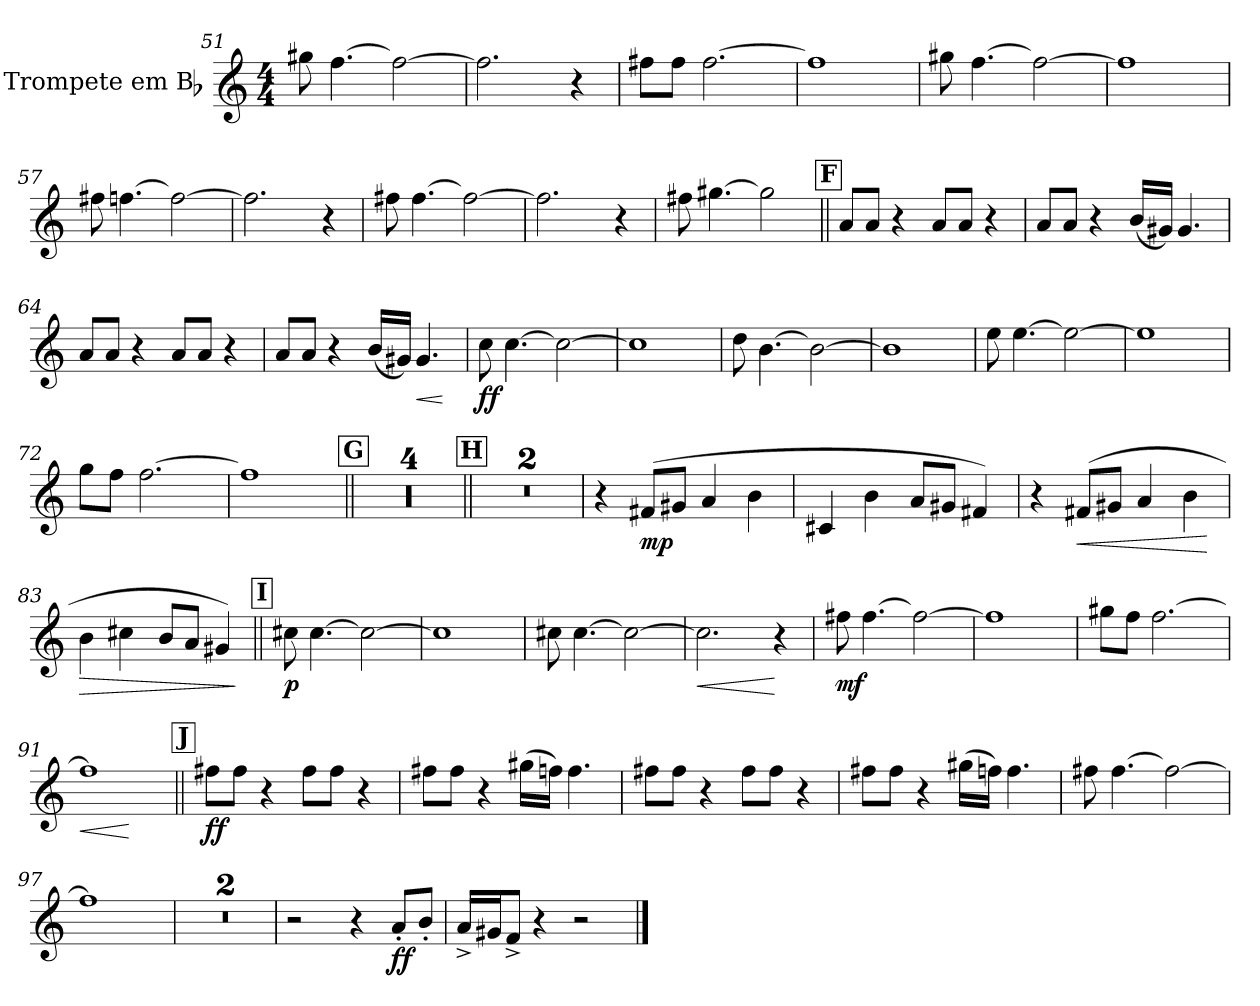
**kern	**dynam
*part1	*part1
*staff1	*staff1
*I"Trompete em Bb	*
*I'Tpt. em Bb	*
*clefG2	*
*ITrd1c2	*
*k[b-e-]	*
*M4/4	*
=51	=51
8ff#X\	.
[4.ee-\	.
2ee-\_	.
!!LO:LB:g=z
=52	=52
2.ee-\]	.
4r	.
=53	=53
8een\L	.
8ee\J	.
[2.ee\	.
=54	=54
1ee]	.
=55	=55
8ff#X\	.
[4.ee-\	.
2ee-\_	.
=56	=56
1ee-]	.
=57	=57
8een\	.
[4.ee-X\	.
2ee-\_	.
=58	=58
2.ee-\]	.
4r	.
=59	=59
8een\	.
[4.ee\	.
2ee\_	.
=60	=60
2.ee\]	.
4r	.
=61	=61
8een\	.
[4.ff#X\	.
2ff#\]	.
!!LO:LB:g=z
!!LO:REH:place=s1:a:B:fs=14:t=F
=62||	=62||
8g/L	.
8g/J	.
4r	.
8g/L	.
8g/J	.
4r	.
=63	=63
8g/L	.
8g/J	.
4r	.
(16a/LL	.
16f#X/JJ)	.
4.f#/	.
=64	=64
8g/L	.
8g/J	.
4r	.
8g/L	.
8g/J	.
4r	.
=65	=65
8g/L	.
8g/J	.
4r	.
(16a/LL	.
16f#X/JJ)	.
!	!LO:HP:b
4.f#/	<
.	[
=66	=66
!	!LO:DY:b
8b-\	ff
[4.b-\	.
2b-\_	.
=67	=67
1b-]	.
=68	=68
8cc\	.
[4.a\	.
2a\_	.
!!LO:LB:g=z
=69	=69
1a]	.
=70	=70
8dd\	.
[4.dd\	.
2dd\_	.
=71	=71
1dd]	.
=72	=72
8ff\L	.
8ee-\J	.
[2.ee-\	.
=73	=73
1ee-]	.
!!LO:REH:place=s1:B:fs=14:t=G
=74||	=74||
1r	.
=75	=75
1r	.
=76	=76
1r	.
=77	=77
1r	.
!!LO:REH:place=s1:B:fs=14:t=H
=78||	=78||
1r	.
=79	=79
1r	.
=80	=80
4r	.
!	!LO:DY:b
(8en/L	mp
8f#X/J	.
4g/	.
4a\	.
=81	=81
4Bn/	.
4a\	.
8g/L	.
8f#X/J	.
4en/)	.
!!LO:LB:g=z
=82	=82
4r	.
!	!LO:HP:b
(8en/L	<
8f#X/J	.
4g/	.
4a\	.
.	[
=83	=83
!	!LO:HP:b
4a\	>
4bn\	.
8a/L	.
8g/J	.
4f#X/)	.
.	]
!!LO:REH:place=s1:a:B:fs=14:t=I
=84||	=84||
!	!LO:DY:b
8bn\	p
[4.b\	.
2b\_	.
=85	=85
1b]	.
=86	=86
8bn\	.
[4.b\	.
2b\_	.
=87	=87
!	!LO:HP:b
2.b\]	<
4r	[
=88	=88
!	!LO:DY:b
8een\	mf
[4.ee\	.
2ee\_	.
=89	=89
1ee]	.
=90	=90
8ff#X\L	.
8ee-\J	.
[2.ee-\	.
!!LO:LB:g=z
=91	=91
!	!LO:HP:b
1ee-]	<
.	[
!!LO:REH:place=s1:a:B:fs=14:t=J
=92||	=92||
!	!LO:DY:b
8een\L	ff
8ee\J	.
4r	.
8ee\L	.
8ee\J	.
4r	.
=93	=93
8een\L	.
8ee\J	.
4r	.
(16ff#X\LL	.
16ee-X\JJ)	.
4.ee-\	.
=94	=94
8een\L	.
8ee\J	.
4r	.
8ee\L	.
8ee\J	.
4r	.
=95	=95
8een\L	.
8ee\J	.
4r	.
(16ff#X\LL	.
16ee-X\JJ)	.
4.ee-\	.
=96	=96
8een\	.
[4.ee\	.
2ee\_	.
=97	=97
1ee]	.
!!LO:LB:g=z
=98	=98
1r	.
=99	=99
1r	.
=100	=100
2r	.
4r	.
!	!LO:DY:b
8g'/L	ff
8a'/J	.
=101	=101
16g^/LL	.
16f#X/J	.
8e-^/J	.
4r	.
2r	.
==	==
*-	*-
